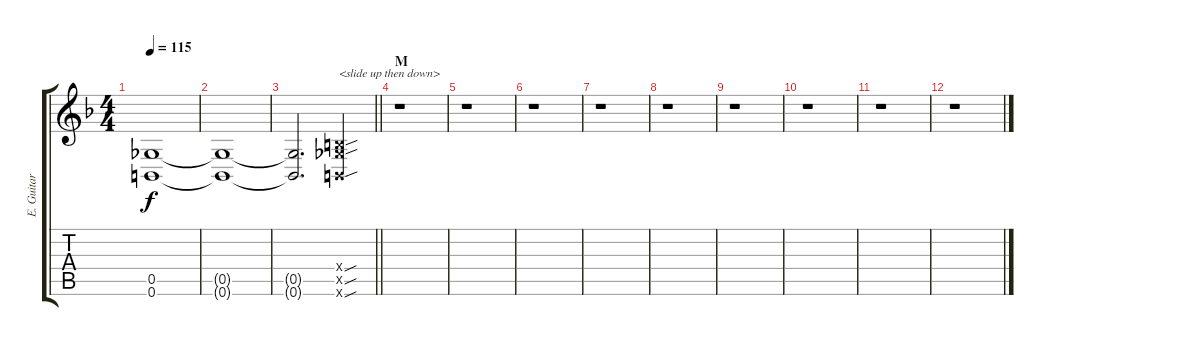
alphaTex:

\track ("E. Guitar III" "E. Guitar ") {instrument overdrivenguitar}
\staff {score tabs}
\tuning (Db4 Ab3 E3 B2 Gb2 B1) {hide}
\ts (4 4)
\tempo 115
\clef g2
\ks f
(0.5{t} 0.6{t}).1{dy f} |
(0.5{t} 0.6{t}).1 |
\barLineRight lightlight
(0.5{t} 0.6{t}).2{d} (0.4{sou x} 0.5{sou x} 0.6{sou x}).4{txt "<slide up then down>"} |
\section ("" "M")
r.1 |
r.1 |
r.1 |
r.1 |
r.1 |
r.1 |
r.1 |
r.1 |
r.1
